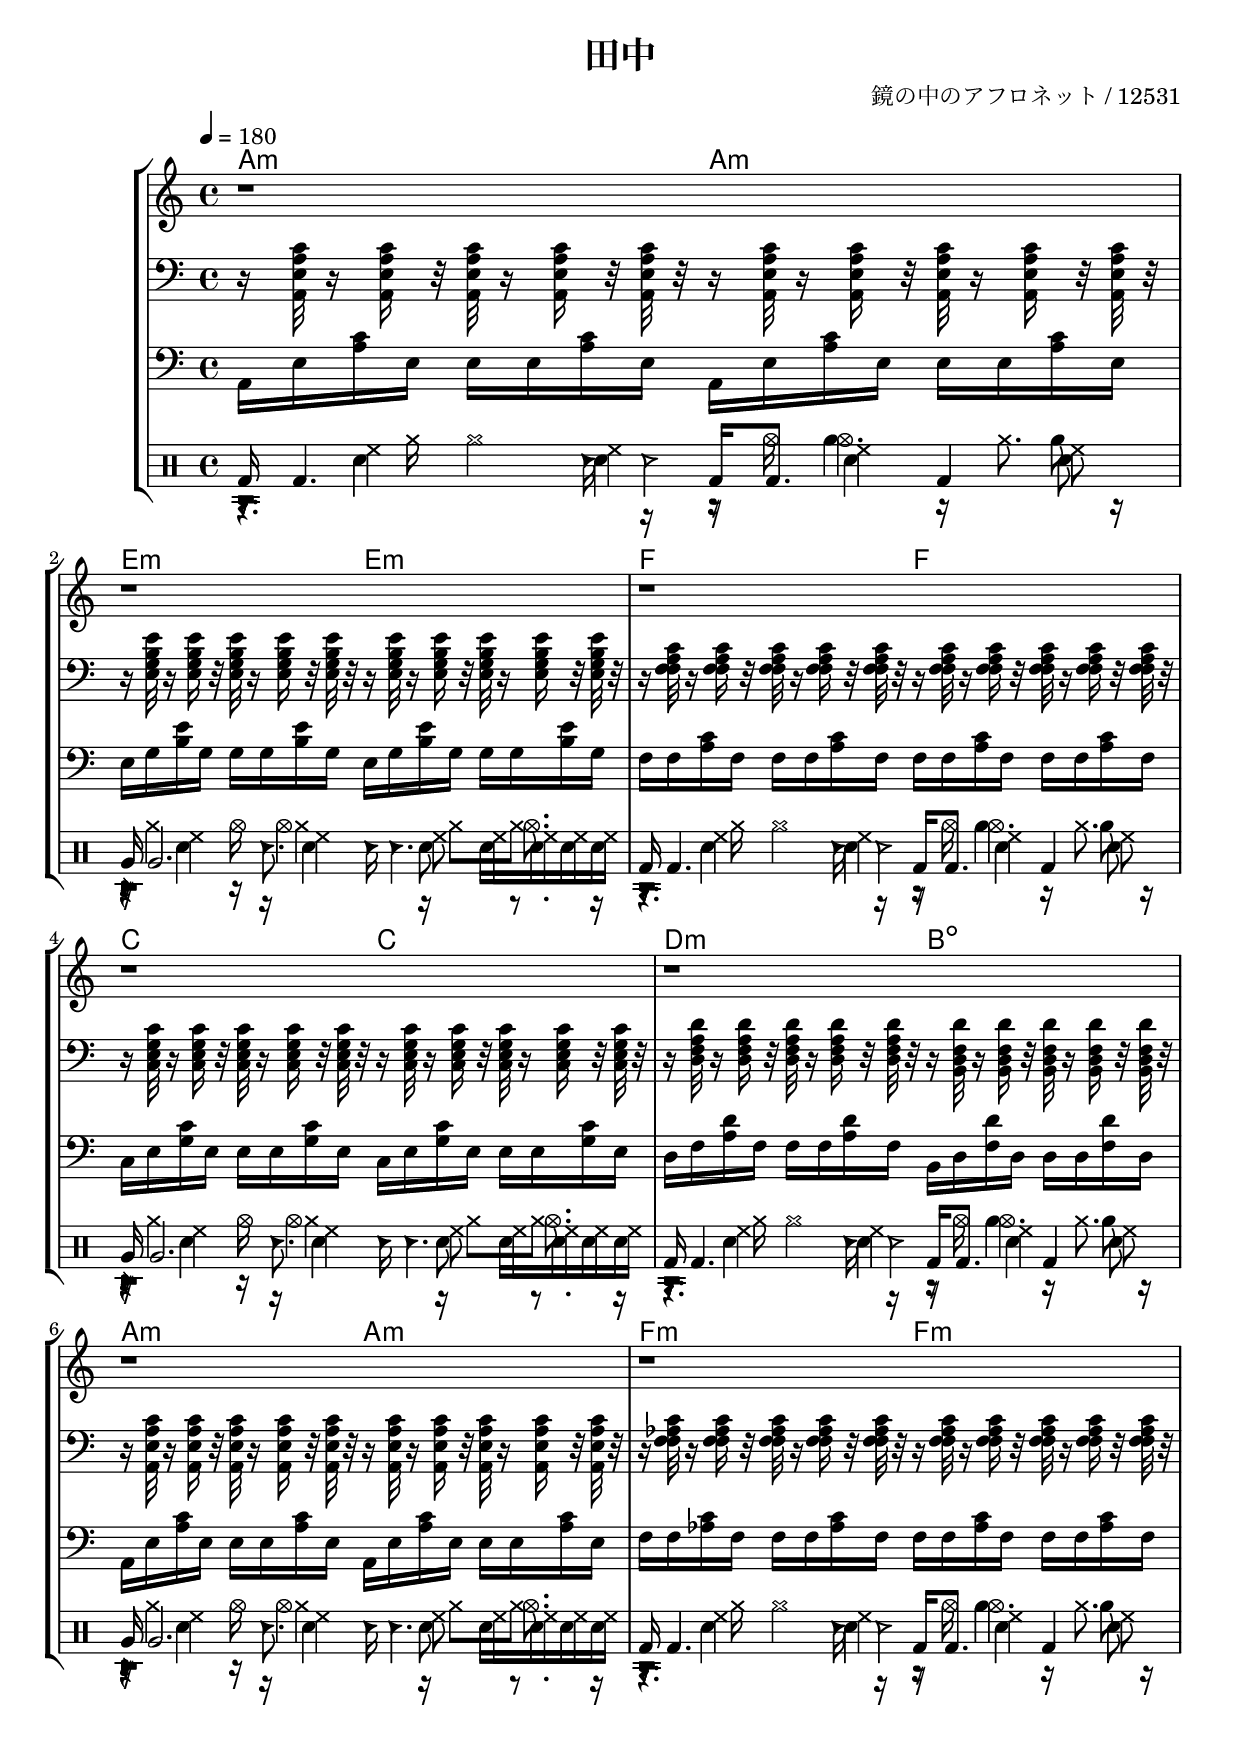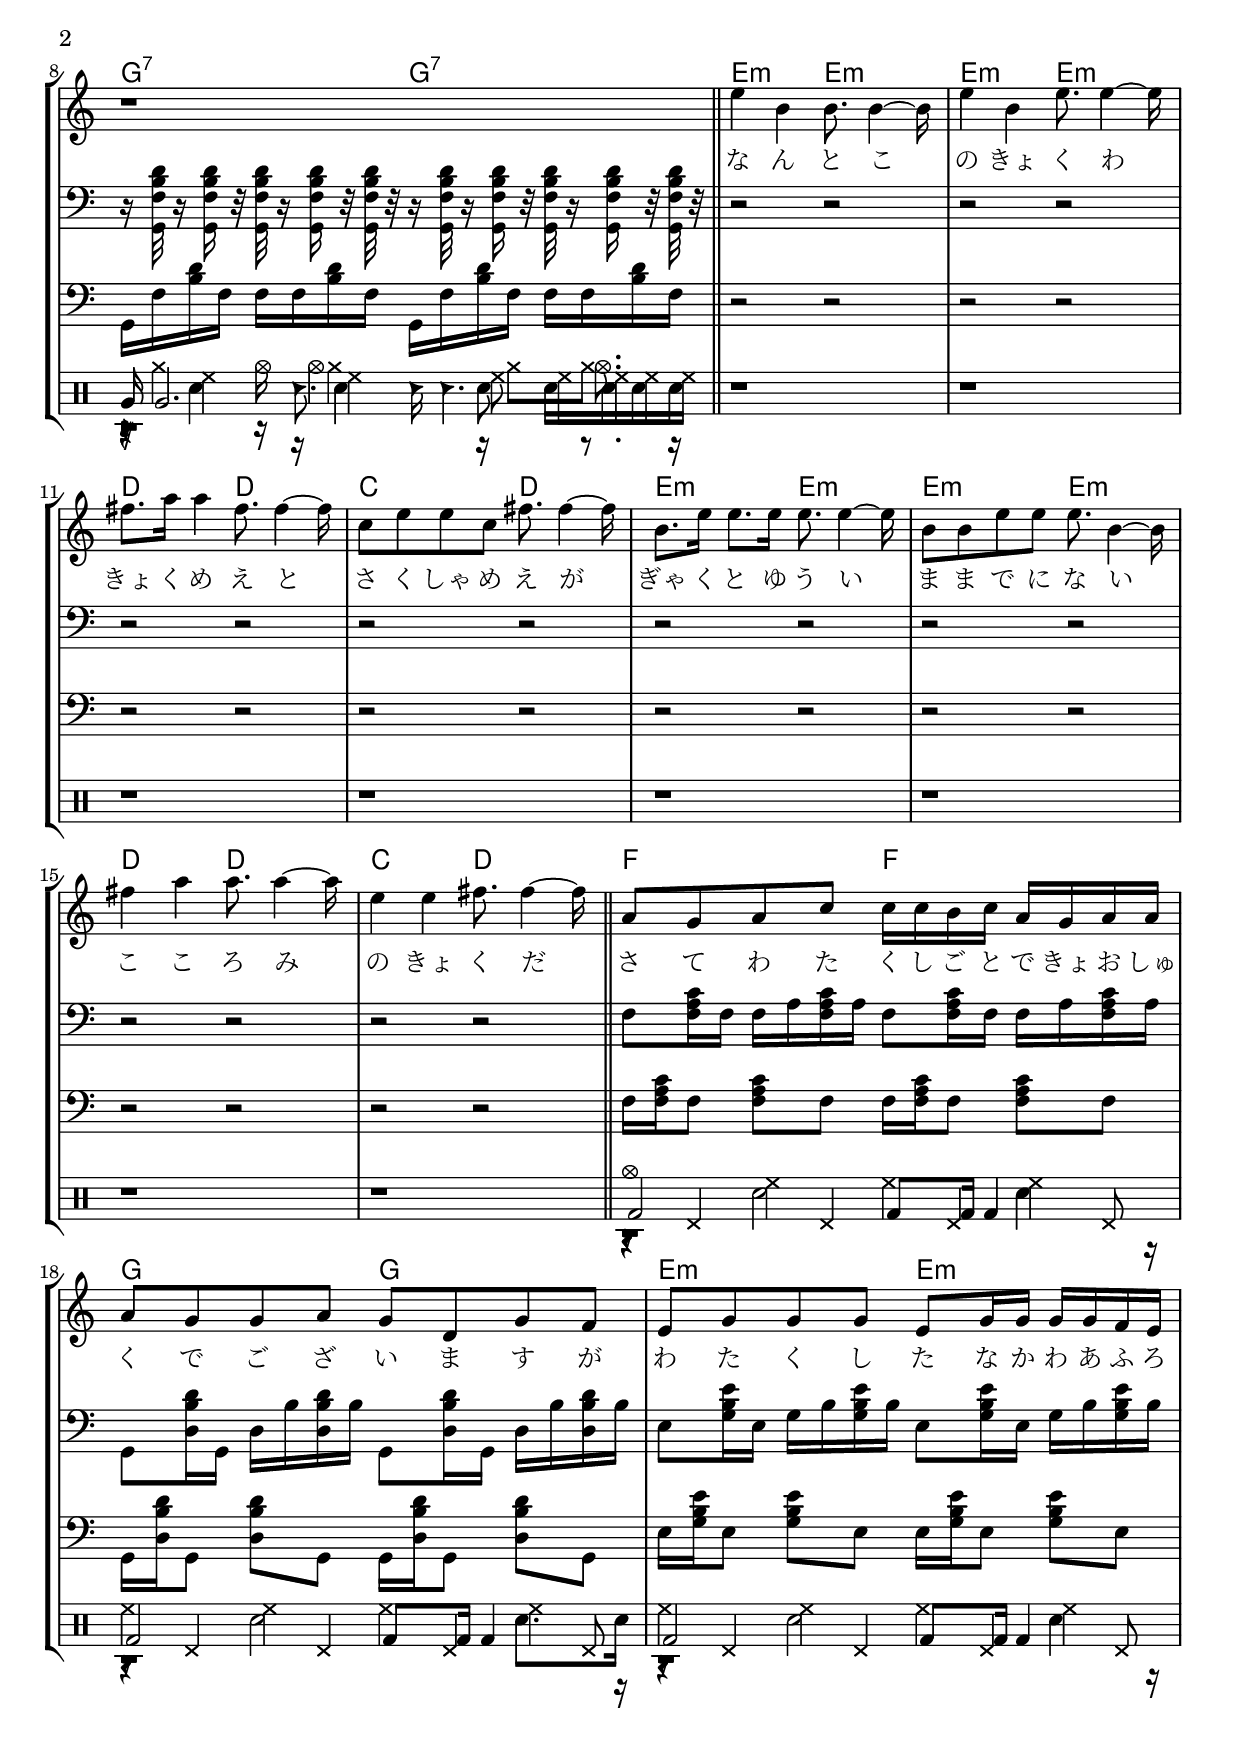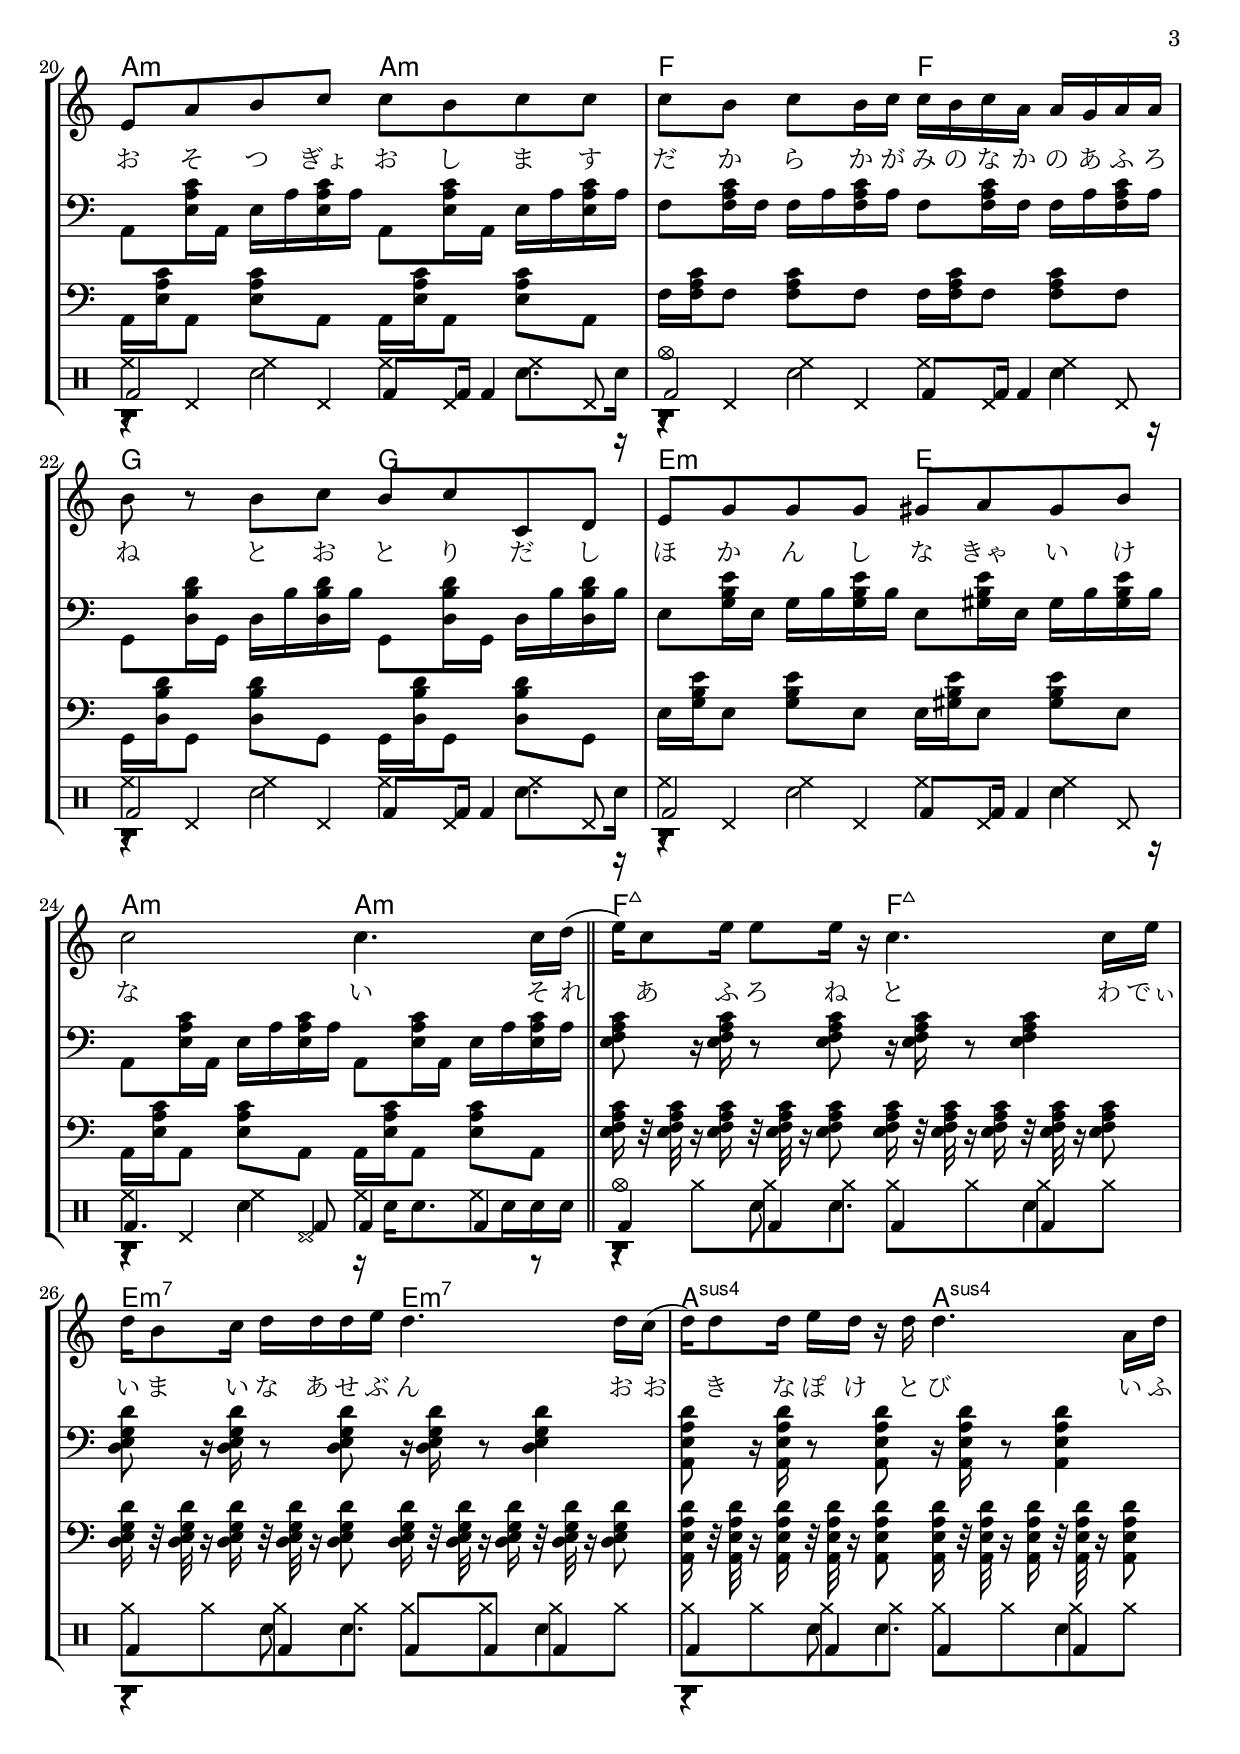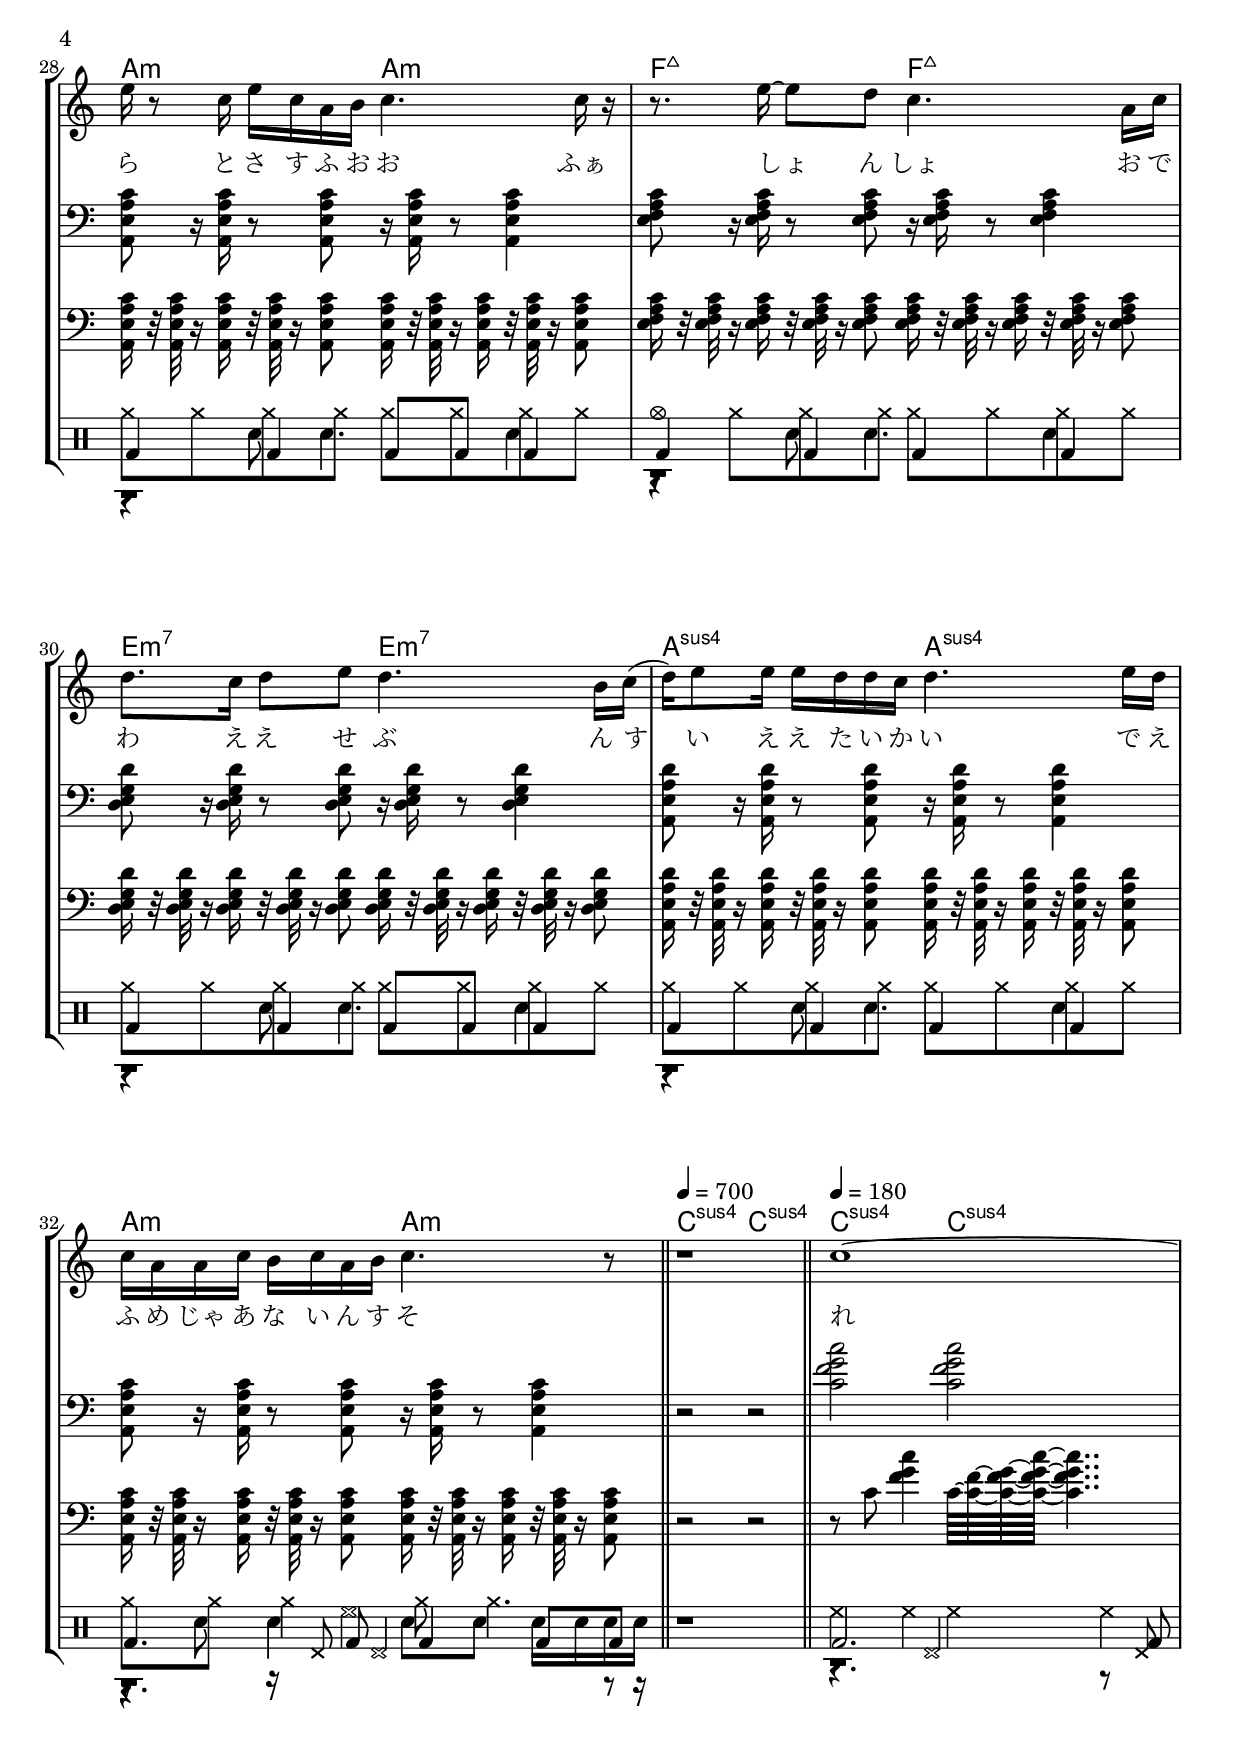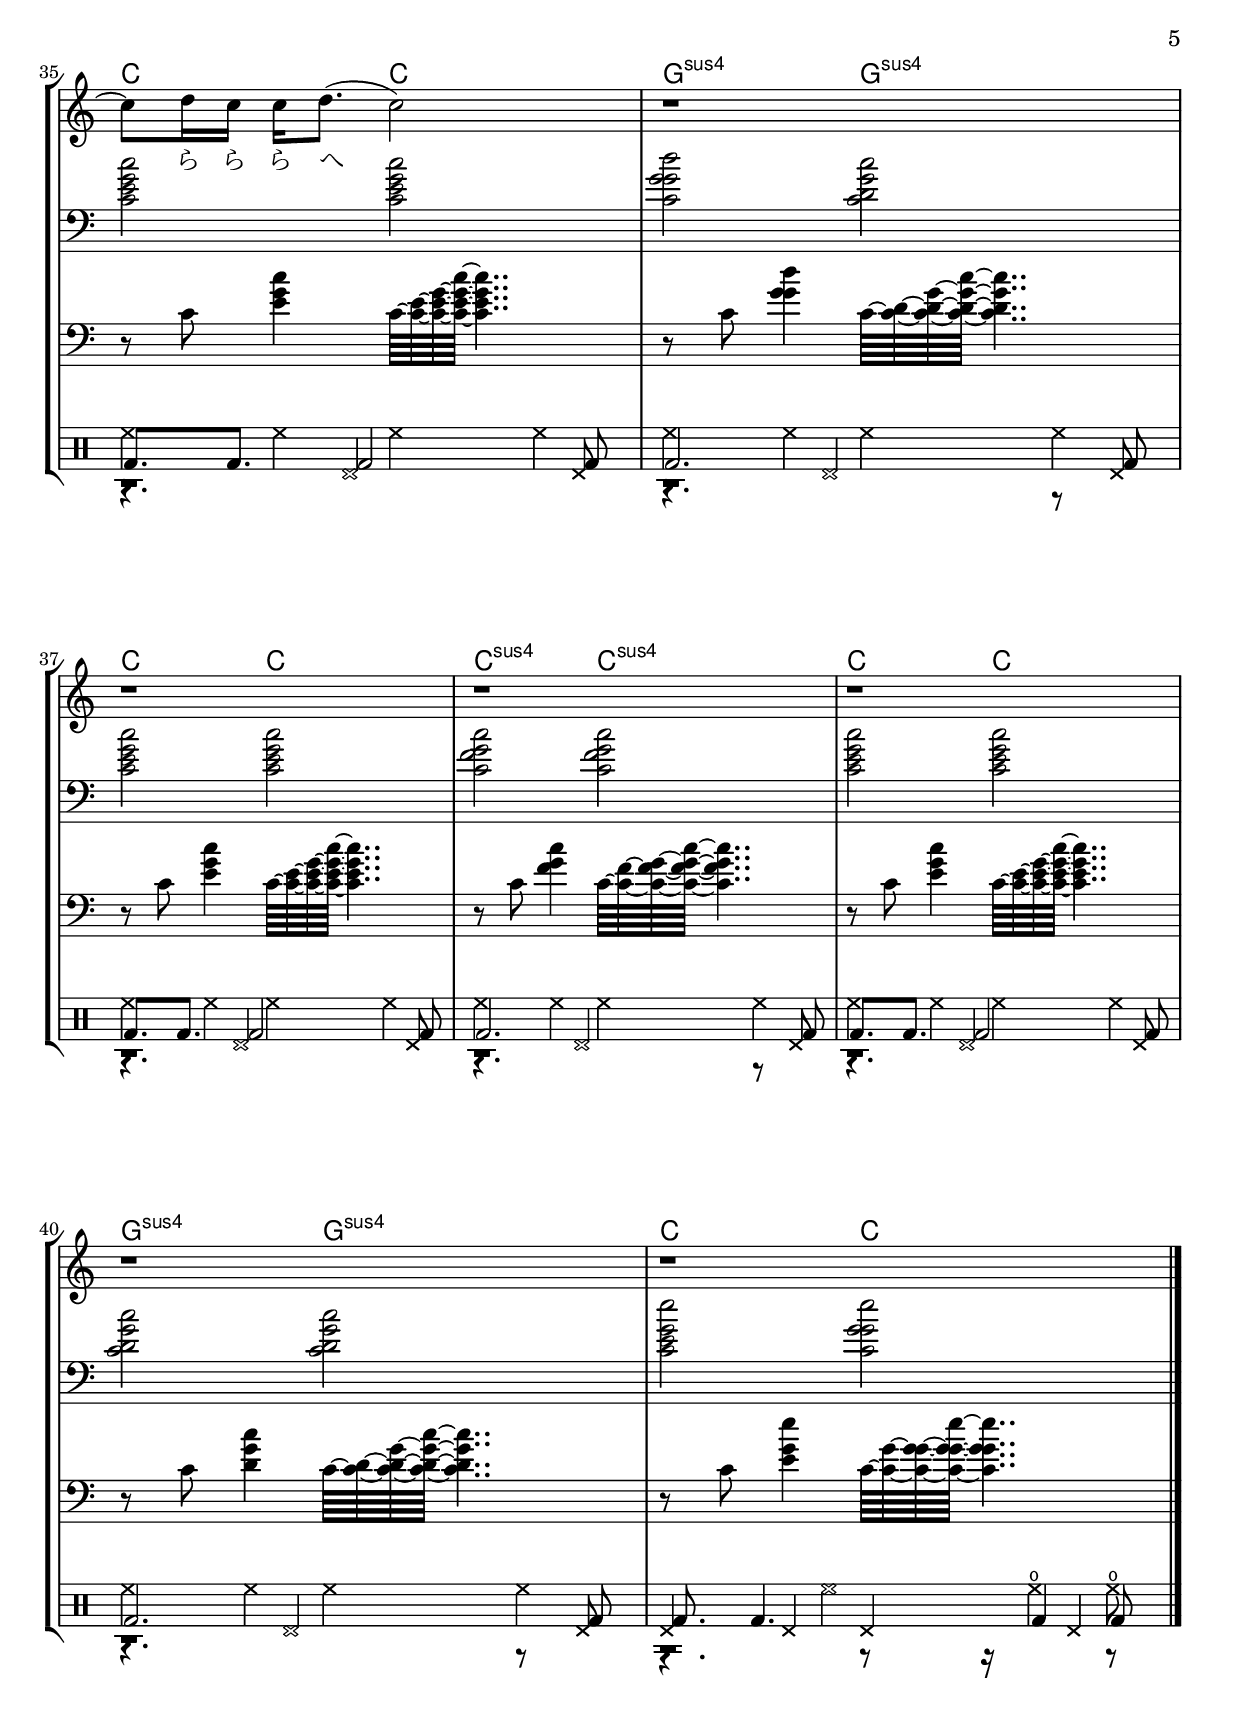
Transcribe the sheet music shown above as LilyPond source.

\version "2.12.1"

\header {
	title = \markup {田中}
	composer = \markup \center-column {"鏡の中のアフロネット / 12531"}
}

harmony = \chordmode {
	a2:m a:m e:m e:m f f c c d:m b:dim a:m a:m f:m f:m g:7 g:7 

	e:m e:m e:m e:m d d c d e:m e:m e:m e:m d d c d 

	f f g g e:m e:m a:m a:m f f g g e:m e a:m a:m 

	f:maj7 f:maj7 e:min7 e:min7 a:sus4 a:sus4 a:m a:m f:maj7 f:maj7 e:min7 e:min7 a:sus4 a:sus4 a:m a:m 

	c:sus4 c:sus4 

	c:sus4 c:sus4 c c g:sus4 g:sus4 c c c:sus4 c:sus4 c c g:sus4 g:sus4 c c 
}

melody = {
	\key c \major
	\tempo 4 = 180
	r1 | r1 | r1 | r1 | r1 | r1 | r1 | r1   
	\set Staff.midiInstrument = #"mmi0.38"
	 e''4  b'4  b'8.  b'4~b'16 
	e''4  b'4  e''8.  e''4~e''16 
	fis''8.  a''16  a''4  fis''8.  fis''4~fis''16 
	c''8  e''8  e''8  c''8  fis''8.  fis''4~fis''16 
	b'8.  e''16  e''8.  e''16  e''8.  e''4~e''16 
	b'8  b'8  e''8  e''8  e''8.  b'4~b'16 
	fis''4  a''4  a''8.  a''4~a''16 
	e''4  e''4  fis''8.  fis''4~fis''16
	\set Staff.midiInstrument = #"mmi0.48"
	 a'8  g'8  a'8  c''8  c''16  c''16  b'16  c''16  a'16  g'16  a'16  a'16 
	a'8  g'8  g'8  a'8  g'8  d'8  g'8  f'8 
	e'8  g'8  g'8  g'8  e'8  g'16  g'16  g'16  g'16  f'16  e'16 
	e'8  a'8  b'8  c''8  c''8  b'8  c''8  c''8 
	c''8  b'8  c''8  b'16  c''16  c''16  b'16  c''16  a'16  a'16  g'16  a'16  a'16 
	b'8  r8  b'8  c''8  b'8  c''8  c'8  d'8 
	e'8  g'8  g'8  g'8  gis'8  a'8  gis'8  b'8 
	c''2  c''4.  	\set Staff.midiInstrument = #"mmi0.40"
	c''16  d''16 
	(e''16)  c''8  e''16  e''8  e''16  r16  c''4.  c''16  e''16 
	d''16  b'8  c''16  d''16  d''16  d''16  e''16  d''4.  d''16  c''16 
	(d''16)  d''8  d''16  e''16  d''16  r16  d''16  d''4.  a'16  d''16 
	e''16  r8  c''16  e''16  c''16  a'16  b'16  c''4.  c''16  r16~ 
	r8.  e''16  e''8  d''8  c''4.  a'16  c''16 
	d''8.  c''16  d''8  e''8  d''4.  b'16  c''16 
	(d''16)  e''8  e''16  e''16  d''16  d''16  c''16  d''4.  e''16  d''16 
	c''16  a'16  a'16  c''16  b'16  c''16  a'16  b'16  c''4.  	r8 	\tempo 4 = 700
	r1   
	\set Staff.midiInstrument = #"mmi0.52"
		\tempo 4 = 180
 c''1~ 
	c''8  d''16  c''16  c''16  d''8.  (c''2)
	r1 r1 r1 r1 r1 r1 	\bar "|."
}

words = \lyricmode {
	
	な  ん  と  こ  の  きょ  く  わ  きょ  く  め  え  と  さ  く  しゃ  め  え  が  ぎゃ  く  と  ゆ  う  い  ま  ま  で  に  な  い  こ  こ  ろ  み  の  きょ  く  だ  
	さ  て  わ  た  く  し  ご  と  で  きょ  お  しゅ  く  で  ご  ざ  い  ま  す  が  わ  た  く  し  た  な  か  わ  あ  ふ  ろ  お  そ  つ  ぎょ  お  し  ま  す  だ  か  ら  か  が  み  の  な  か  の  あ  ふ  ろ  ね  と  お  と  り  だ  し  ほ  か  ん  し  な  きゃ  い  け  な  い  
	そ  れ  あ  ふ  ろ  ね  と  わ  でぃ  い  ま  い  な  あ  せ  ぶ  ん  お  お  き  な  ぽ  け  と  び  い  ふ  ら  と  さ  す  ふ  お  お  ふぁ  しょ  ん  しょ  お  で  わ  え  え  せ  ぶ  ん  す  い  え  え  た  い  か  い  で  え  ふ  め  じゃ  あ  な  い  ん  す  そ  れ  
	
	ら  ら  ら  へ  ん  
}

tempochange = {
	\tempo 4 = 180
	r1 | r1 | r1 | r1 | r1 | r1 | r1 | r1 \bar "||"
	\tempo 4 = 180
	r1 | r1 | r1 | r1 | r1 | r1 | r1 | r1 \bar "||"
	\tempo 4 = 180
	r1 | r1 | r1 | r1 | r1 | r1 | r1 | r1 \bar "||"
	\tempo 4 = 180
	r1 | r1 | r1 | r1 | r1 | r1 | r1 | r1 \bar "||"
	\tempo 4 = 700
	r1 \bar "||"
	\tempo 4 = 180
	r1 | r1 | r1 | r1 | r1 | r1 | r1 | r1 \bar "|."
}

mainacc = {
	\clef bass
	\set Staff.midiInstrument = #"Steel Drums"
	\key c \major
	\tempo 4 = 180
	r16 <a, e a c'>32 r16 <a, e a c'>16 r32      <a, e a c'>32 r16      <a, e a c'>16 r32 <a, e a c'>32 r32
	r16 <a, e a c'>32 r16 <a, e a c'>16 r32      <a, e a c'>32 r16      <a, e a c'>16 r32 <a, e a c'>32 r32
	r16 <e g b e'>32 r16 <e g b e'>16 r32      <e g b e'>32 r16      <e g b e'>16 r32 <e g b e'>32 r32
	r16 <e g b e'>32 r16 <e g b e'>16 r32      <e g b e'>32 r16      <e g b e'>16 r32 <e g b e'>32 r32
	r16 <f f a c'>32 r16 <f f a c'>16 r32      <f f a c'>32 r16      <f f a c'>16 r32 <f f a c'>32 r32
	r16 <f f a c'>32 r16 <f f a c'>16 r32      <f f a c'>32 r16      <f f a c'>16 r32 <f f a c'>32 r32
	r16 <c e g c'>32 r16 <c e g c'>16 r32      <c e g c'>32 r16      <c e g c'>16 r32 <c e g c'>32 r32
	r16 <c e g c'>32 r16 <c e g c'>16 r32      <c e g c'>32 r16      <c e g c'>16 r32 <c e g c'>32 r32
	r16 <d f a d'>32 r16 <d f a d'>16 r32      <d f a d'>32 r16      <d f a d'>16 r32 <d f a d'>32 r32
	r16 <b, d f d'>32 r16 <b, d f d'>16 r32      <b, d f d'>32 r16      <b, d f d'>16 r32 <b, d f d'>32 r32
	r16 <a, e a c'>32 r16 <a, e a c'>16 r32      <a, e a c'>32 r16      <a, e a c'>16 r32 <a, e a c'>32 r32
	r16 <a, e a c'>32 r16 <a, e a c'>16 r32      <a, e a c'>32 r16      <a, e a c'>16 r32 <a, e a c'>32 r32
	r16 <f f as c'>32 r16 <f f as c'>16 r32      <f f as c'>32 r16      <f f as c'>16 r32 <f f as c'>32 r32
	r16 <f f as c'>32 r16 <f f as c'>16 r32      <f f as c'>32 r16      <f f as c'>16 r32 <f f as c'>32 r32
	r16 <g, f b d'>32 r16 <g, f b d'>16 r32      <g, f b d'>32 r16      <g, f b d'>16 r32 <g, f b d'>32 r32
	r16 <g, f b d'>32 r16 <g, f b d'>16 r32      <g, f b d'>32 r16      <g, f b d'>16 r32 <g, f b d'>32 r32
	\bar "||"

	\set Staff.midiInstrument = #"Acoustic grand"
	r2
	r2
	r2
	r2
	r2
	r2
	r2
	r2
	r2
	r2
	r2
	r2
	r2
	r2
	r2
	r2
	\bar "||"

	\set Staff.midiInstrument = #"Electric Guitar (clean)"
	f8 <f a c'>16 f16   f16 a16 <f a c'>16 a16
	f8 <f a c'>16 f16   f16 a16 <f a c'>16 a16
	g,8 <d b d'>16 g,16   d16 b16 <d b d'>16 b16
	g,8 <d b d'>16 g,16   d16 b16 <d b d'>16 b16
	e8 <g b e'>16 e16   g16 b16 <g b e'>16 b16
	e8 <g b e'>16 e16   g16 b16 <g b e'>16 b16
	a,8 <e a c'>16 a,16   e16 a16 <e a c'>16 a16
	a,8 <e a c'>16 a,16   e16 a16 <e a c'>16 a16
	f8 <f a c'>16 f16   f16 a16 <f a c'>16 a16
	f8 <f a c'>16 f16   f16 a16 <f a c'>16 a16
	g,8 <d b d'>16 g,16   d16 b16 <d b d'>16 b16
	g,8 <d b d'>16 g,16   d16 b16 <d b d'>16 b16
	e8 <g b e'>16 e16   g16 b16 <g b e'>16 b16
	e8 <gis b e'>16 e16   gis16 b16 <gis b e'>16 b16
	a,8 <e a c'>16 a,16   e16 a16 <e a c'>16 a16
	a,8 <e a c'>16 a,16   e16 a16 <e a c'>16 a16
	\bar "||"

	\set Staff.midiInstrument = #"Alto Sax"
	<f e a c'>8 r16 <f e a c'>16 r8     <f e a c'>8
	r16 <f e a c'>16 r8     <f e a c'>4
	<e d g d'>8 r16 <e d g d'>16 r8     <e d g d'>8
	r16 <e d g d'>16 r8     <e d g d'>4
	<a, e a d'>8 r16 <a, e a d'>16 r8     <a, e a d'>8
	r16 <a, e a d'>16 r8     <a, e a d'>4
	<a, e a c'>8 r16 <a, e a c'>16 r8     <a, e a c'>8
	r16 <a, e a c'>16 r8     <a, e a c'>4
	<f e a c'>8 r16 <f e a c'>16 r8     <f e a c'>8
	r16 <f e a c'>16 r8     <f e a c'>4
	<e d g d'>8 r16 <e d g d'>16 r8     <e d g d'>8
	r16 <e d g d'>16 r8     <e d g d'>4
	<a, e a d'>8 r16 <a, e a d'>16 r8     <a, e a d'>8
	r16 <a, e a d'>16 r8     <a, e a d'>4
	<a, e a c'>8 r16 <a, e a c'>16 r8     <a, e a c'>8
	r16 <a, e a c'>16 r8     <a, e a c'>4
	\bar "||"

	\set Staff.midiInstrument = #"Acoustic grand"
	\tempo 4 = 700
	r2
	r2
	\bar "||"

	\set Staff.midiInstrument = #"Pan Flute"
	\tempo 4 = 180
	<c' f' g' c''>2
	<c' f' g' c''>2
	<c' e' g' c''>2
	<c' e' g' c''>2
	<c' g' g' d''>2
	<c' d' g' c''>2
	<c' e' g' c''>2
	<c' e' g' c''>2
	<c' f' g' c''>2
	<c' f' g' c''>2
	<c' e' g' c''>2
	<c' e' g' c''>2
	<c' d' g' c''>2
	<c' d' g' c''>2
	<c' e' g' e''>2
	<c' g' g' e''>2
	\bar "|."
}

subacc = {
	\clef bass
	\set Staff.midiInstrument = #"Gunshot"
	\key c \major
	\tempo 4 = 180
	a,16 e <a c'> e e e <a c'> e
	a,16 e <a c'> e e e <a c'> e
	e16 g <b e'> g g g <b e'> g
	e16 g <b e'> g g g <b e'> g
	f16 f <a c'> f f f <a c'> f
	f16 f <a c'> f f f <a c'> f
	c16 e <g c'> e e e <g c'> e
	c16 e <g c'> e e e <g c'> e
	d16 f <a d'> f f f <a d'> f
	b,16 d <f d'> d d d <f d'> d
	a,16 e <a c'> e e e <a c'> e
	a,16 e <a c'> e e e <a c'> e
	f16 f <as c'> f f f <as c'> f
	f16 f <as c'> f f f <as c'> f
	g,16 f <b d'> f f f <b d'> f
	g,16 f <b d'> f f f <b d'> f
	\bar "||"

	\set Staff.midiInstrument = #"Acoustic grand"
	r2
	r2
	r2
	r2
	r2
	r2
	r2
	r2
	r2
	r2
	r2
	r2
	r2
	r2
	r2
	r2
	\bar "||"

	\set Staff.midiInstrument = #"Electric Bass (finger)"
	f16 <f a c'>16 f8 <f a c'>8 f8
	f16 <f a c'>16 f8 <f a c'>8 f8
	g,16 <d b d'>16 g,8 <d b d'>8 g,8
	g,16 <d b d'>16 g,8 <d b d'>8 g,8
	e16 <g b e'>16 e8 <g b e'>8 e8
	e16 <g b e'>16 e8 <g b e'>8 e8
	a,16 <e a c'>16 a,8 <e a c'>8 a,8
	a,16 <e a c'>16 a,8 <e a c'>8 a,8
	f16 <f a c'>16 f8 <f a c'>8 f8
	f16 <f a c'>16 f8 <f a c'>8 f8
	g,16 <d b d'>16 g,8 <d b d'>8 g,8
	g,16 <d b d'>16 g,8 <d b d'>8 g,8
	e16 <g b e'>16 e8 <g b e'>8 e8
	e16 <gis b e'>16 e8 <gis b e'>8 e8
	a,16 <e a c'>16 a,8 <e a c'>8 a,8
	a,16 <e a c'>16 a,8 <e a c'>8 a,8
	\bar "||"

	\set Staff.midiInstrument = #"Honky-tonk"
	<f e a c'>16 r32 <f e a c'>32 r16     <f e a c'>16 r32 <f e a c'>32 r16     <f e a c'>8
	<f e a c'>16 r32 <f e a c'>32 r16     <f e a c'>16 r32 <f e a c'>32 r16     <f e a c'>8
	<e d g d'>16 r32 <e d g d'>32 r16     <e d g d'>16 r32 <e d g d'>32 r16     <e d g d'>8
	<e d g d'>16 r32 <e d g d'>32 r16     <e d g d'>16 r32 <e d g d'>32 r16     <e d g d'>8
	<a, e a d'>16 r32 <a, e a d'>32 r16     <a, e a d'>16 r32 <a, e a d'>32 r16     <a, e a d'>8
	<a, e a d'>16 r32 <a, e a d'>32 r16     <a, e a d'>16 r32 <a, e a d'>32 r16     <a, e a d'>8
	<a, e a c'>16 r32 <a, e a c'>32 r16     <a, e a c'>16 r32 <a, e a c'>32 r16     <a, e a c'>8
	<a, e a c'>16 r32 <a, e a c'>32 r16     <a, e a c'>16 r32 <a, e a c'>32 r16     <a, e a c'>8
	<f e a c'>16 r32 <f e a c'>32 r16     <f e a c'>16 r32 <f e a c'>32 r16     <f e a c'>8
	<f e a c'>16 r32 <f e a c'>32 r16     <f e a c'>16 r32 <f e a c'>32 r16     <f e a c'>8
	<e d g d'>16 r32 <e d g d'>32 r16     <e d g d'>16 r32 <e d g d'>32 r16     <e d g d'>8
	<e d g d'>16 r32 <e d g d'>32 r16     <e d g d'>16 r32 <e d g d'>32 r16     <e d g d'>8
	<a, e a d'>16 r32 <a, e a d'>32 r16     <a, e a d'>16 r32 <a, e a d'>32 r16     <a, e a d'>8
	<a, e a d'>16 r32 <a, e a d'>32 r16     <a, e a d'>16 r32 <a, e a d'>32 r16     <a, e a d'>8
	<a, e a c'>16 r32 <a, e a c'>32 r16     <a, e a c'>16 r32 <a, e a c'>32 r16     <a, e a c'>8
	<a, e a c'>16 r32 <a, e a c'>32 r16     <a, e a c'>16 r32 <a, e a c'>32 r16     <a, e a c'>8
	\bar "||"

	\set Staff.midiInstrument = #"Acoustic grand"
	\tempo 4 = 700
	r2
	r2
	\bar "||"

	\set Staff.midiInstrument = #"Sitar"
	\tempo 4 = 180
	r8 c'8 <f' g' c''>4
	c'64~ <c'~ f'~> <c'~ f'~ g'~> <c' f' g' c''>~ <c' f' g' c''>4..
	r8 c'8 <e' g' c''>4
	c'64~ <c'~ e'~> <c'~ e'~ g'~> <c' e' g' c''>~ <c' e' g' c''>4..
	r8 c'8 <g' g' d''>4
	c'64~ <c'~ d'~> <c'~ d'~ g'~> <c' d' g' c''>~ <c' d' g' c''>4..
	r8 c'8 <e' g' c''>4
	c'64~ <c'~ e'~> <c'~ e'~ g'~> <c' e' g' c''>~ <c' e' g' c''>4..
	r8 c'8 <f' g' c''>4
	c'64~ <c'~ f'~> <c'~ f'~ g'~> <c' f' g' c''>~ <c' f' g' c''>4..
	r8 c'8 <e' g' c''>4
	c'64~ <c'~ e'~> <c'~ e'~ g'~> <c' e' g' c''>~ <c' e' g' c''>4..
	r8 c'8 <d' g' c''>4
	c'64~ <c'~ d'~> <c'~ d'~ g'~> <c' d' g' c''>~ <c' d' g' c''>4..
	r8 c'8 <e' g' e''>4
	c'64~ <c'~ g'~> <c'~ g'~ g'~> <c' g' g' e''>~ <c' g' g' e''>4..
	\bar "|."
}

percA = {
	\drummode {
	r8 hh4 hh4 hh4 hh8  |r8 hh4 hh4 hh8 hh16 hh16 hh16 hh16  |r8 hh4 hh4 hh4 hh8  |r8 hh4 hh4 hh8 hh16 hh16 hh16 hh16  |r8 hh4 hh4 hh4 hh8  |r8 hh4 hh4 hh8 hh16 hh16 hh16 hh16  |r8 hh4 hh4 hh4 hh8  |r8 hh4 hh4 hh8 hh16 hh16 hh16 hh16  \bar "||"
	r1 |r1 |r1 |r1 |r1 |r1 |r1 |r1 \bar "||"
	r4 hh4 hh4 hh4  |hh4 hh4 hh4 hh4  |hh4 hh4 hh4 hh4  |hh4 hh4 hh4 hh4  |r4 hh4 hh4 hh4  |hh4 hh4 hh4 hh4  |hh4 hh4 hh4 hh4  |hh4 hh4 hh4 hh4  \bar "||"
	r8 cymr8 cymr8 cymr8 cymr8 cymr8 cymr8 cymr8  |cymr8 cymr8 cymr8 cymr8 cymr8 cymr8 cymr8 cymr8  |cymr8 cymr8 cymr8 cymr8 cymr8 cymr8 cymr8 cymr8  |cymr8 cymr8 cymr8 cymr8 cymr8 cymr8 cymr8 cymr8  |r8 cymr8 cymr8 cymr8 cymr8 cymr8 cymr8 cymr8  |cymr8 cymr8 cymr8 cymr8 cymr8 cymr8 cymr8 cymr8  |cymr8 cymr8 cymr8 cymr8 cymr8 cymr8 cymr8 cymr8  |cymr8 cymr8 cymr4 cymr8 cymr4.  \bar "||"
	r1 \bar "||"
	r1  |r1  |r1  |r1  |r1  |r1  |r1  |r2 r8 hho4 hho8  \bar "|."
	}
}

percB = {
	\drummode {
	r8 sn4 sn4 sn4 sn8  |r8 sn4 sn4 sn8 sn16 sn16 sn16 sn16  |r8 sn4 sn4 sn4 sn8  |r8 sn4 sn4 sn8 sn16 sn16 sn16 sn16  |r8 sn4 sn4 sn4 sn8  |r8 sn4 sn4 sn8 sn16 sn16 sn16 sn16  |r8 sn4 sn4 sn4 sn8  |r8 sn4 sn4 sn8 sn16 sn16 sn16 sn16  \bar "||"
	r1 |r1 |r1 |r1 |r1 |r1 |r1 |r1 \bar "||"
	r8 hhp4 hhp4 hhp4 hhp8  |r8 hhp4 hhp4 hhp4 hhp8  |r8 hhp4 hhp4 hhp4 hhp8  |r8 hhp4 hhp4 hhp4 hhp8  |r8 hhp4 hhp4 hhp4 hhp8  |r8 hhp4 hhp4 hhp4 hhp8  |r8 hhp4 hhp4 hhp4 hhp8  |r8 hhp4 hhp2 r8  \bar "||"
	r4 sn8 sn4. sn4  |r4 sn8 sn4. sn4  |r4 sn8 sn4. sn4  |r4 sn8 sn4. sn4  |r4 sn8 sn4. sn4  |r4 sn8 sn4. sn4  |r4 sn8 sn4. sn4  |r8 sn8 sn4 sn8 sn8 sn16 sn16 sn16 sn16  \bar "||"
	r1 \bar "||"
	r4. hhp2 hhp8  |r4. hhp2 hhp8  |r4. hhp2 hhp8  |r4. hhp2 hhp8  |r4. hhp2 hhp8  |r4. hhp2 hhp8  |r4. hhp2 hhp8  |hhp4 hhp4 hhp4 hhp4  \bar "|."
	}
}

percC = {
	\drummode {
	bd16 bd4. r16 bd16 bd8. bd4  |r1  |bd16 bd4. r16 bd16 bd8. bd4  |r1  |bd16 bd4. r16 bd16 bd8. bd4  |r1  |bd16 bd4. r16 bd16 bd8. bd4  |r1  \bar "||"
	r1 |r1 |r1 |r1 |r1 |r1 |r1 |r1 \bar "||"
	r4 sn2 sn4  |r4 sn2 sn8. sn16  |r4 sn2 sn4  |r4 sn2 sn8. sn16  |r4 sn2 sn4  |r4 sn2 sn8. sn16  |r4 sn2 sn4  |r4 sn4 r16 sn16 sn8. sn16 sn16 sn16  \bar "||"
	bd4 bd4 bd4 bd4  |bd4 bd4 bd8 bd8 bd4  |bd4 bd4 bd4 bd4  |bd4 bd4 bd8 bd8 bd4  |bd4 bd4 bd4 bd4  |bd4 bd4 bd8 bd8 bd4  |bd4 bd4 bd4 bd4  |bd4. bd8 bd4 bd8 bd8  \bar "||"
	r1 \bar "||"
	hh4 hh4 hh4 hh4  |hh4 hh4 hh4 hh4  |hh4 hh4 hh4 hh4  |hh4 hh4 hh4 hh4  |hh4 hh4 hh4 hh4  |hh4 hh4 hh4 hh4  |hh4 hh4 hh4 hh4  |r4. hh2 r8  \bar "|."
	}
}

percD = {
	\drummode {
	r2 r16 cymc16 cymc4.  |r4 cymc16 cymc2 cymc8.  |r2 r16 cymc16 cymc4.  |r4 cymc16 cymc2 cymc8.  |r2 r16 cymc16 cymc4.  |r4 cymc16 cymc2 cymc8.  |r2 r16 cymc16 cymc4.  |r4 cymc16 cymc2 cymc8.  \bar "||"
	r1 |r1 |r1 |r1 |r1 |r1 |r1 |r1 \bar "||"
	bd2 bd8 bd16 bd4 r16  |bd2 bd8 bd16 bd4 r16  |bd2 bd8 bd16 bd4 r16  |bd2 bd8 bd16 bd4 r16  |bd2 bd8 bd16 bd4 r16  |bd2 bd8 bd16 bd4 r16  |bd2 bd8 bd16 bd4 r16  |bd4. bd8 bd4 bd4  \bar "||"
	cymc1  |r1 |r1 |r1 |cymc1  |r1 |r1 |r1 \bar "||"
	r1 \bar "||"
	bd2. r8 bd8  |bd8. bd8. bd2 bd8  |bd2. r8 bd8  |bd8. bd8. bd2 bd8  |bd2. r8 bd8  |bd8. bd8. bd2 bd8  |bd2. r8 bd8  |bd8. bd4. r16 bd4 bd8  \bar "|."
	}
}

percE = {
	\drummode {
	r1  |tomfh16 tomfh2. r8.  |r1  |tomfh16 tomfh2. r8.  |r1  |tomfh16 tomfh2. r8.  |r1  |tomfh16 tomfh2. r8.  \bar "||"
	r1 |r1 |r1 |r1 |r1 |r1 |r1 |r1 \bar "||"
	cymc1  |r1 |r1 |r1 |cymc1  |r1 |r1 |r1 \bar "||"
	r1 |r1 |r1 |r1 |r1 |r1 |r1 |r4 r16 hhp8 hhp2 r16  \bar "||"
	r1 \bar "||"
	r1 | r1 | r1 | r1 | r1 | r1 | r1 | r1 \bar "|."
	}
}

percF = {
	\drummode {
	r2 r8 rb4 rb8  |r1  |r2 r8 rb4 rb8  |r1  |r2 r8 rb4 rb8  |r1  |r2 r8 rb4 rb8  |r1  \bar "||"
	r1 | r1 | r1 | r1 | r1 | r1 | r1 | r1 \bar "||"
	r1 | r1 | r1 | r1 | r1 | r1 | r1 | r1 \bar "||"
	r1 |r1 |r1 |r1 |r1 |r1 |r1 |r4. hh2 r8  \bar "||"
	r1 \bar "||"
	r1 | r1 | r1 | r1 | r1 | r1 | r1 | r1 \bar "|."
	}
}

percG = {
	\drummode {
	r4. hc16 hc2 r16  |r4 r16 hc8. hc16 hc4. r16  |r4. hc16 hc2 r16  |r4 r16 hc8. hc16 hc4. r16  |r4. hc16 hc2 r16  |r4 r16 hc8. hc16 hc4. r16  |r4. hc16 hc2 r16  |r4 r16 hc8. hc16 hc4. r16  \bar "||"
	r1 | r1 | r1 | r1 | r1 | r1 | r1 | r1 \bar "||"
	r1 | r1 | r1 | r1 | r1 | r1 | r1 | r1 \bar "||"
	r1 | r1 | r1 | r1 | r1 | r1 | r1 | r1 \bar "||"
	r1 \bar "||"
	r1 | r1 | r1 | r1 | r1 | r1 | r1 | r1 \bar "|."
	}
}

percH = {
	\drummode {
	r8. cymr16 cymr2 r16 cymr8.  |r16 cymr4 r16 cymr4 r16 cymr8 cymr8.  |r8. cymr16 cymr2 r16 cymr8.  |r16 cymr4 r16 cymr4 r16 cymr8 cymr8.  |r8. cymr16 cymr2 r16 cymr8.  |r16 cymr4 r16 cymr4 r16 cymr8 cymr8.  |r8. cymr16 cymr2 r16 cymr8.  |r16 cymr4 r16 cymr4 r16 cymr8 cymr8.  \bar "||"
	r1 | r1 | r1 | r1 | r1 | r1 | r1 | r1 \bar "||"
	r1 | r1 | r1 | r1 | r1 | r1 | r1 | r1 \bar "||"
	r1 | r1 | r1 | r1 | r1 | r1 | r1 | r1 \bar "||"
	r1 \bar "||"
	r1 | r1 | r1 | r1 | r1 | r1 | r1 | r1 \bar "|."
	}
}

\score {
	<<
		\new StaffGroup <<
			\new ChordNames {\harmony}
			\new Voice = "melody" {\melody}
			\new Lyrics \lyricsto "melody" \words
			\new Staff = "mainacc" {\mainacc}
			\new Staff = "subacc" {\subacc}
			\new DrumStaff <<
				\new DrumVoice {\percA}
				\new DrumVoice {\percB}
				\new DrumVoice {\percC}
				\new DrumVoice {\percD}
				\new DrumVoice {\percE}
				\new DrumVoice {\percF}
				\new DrumVoice {\percG}
				\new DrumVoice {\percH}
			>>
		>>
	>>
	\layout { }
}
